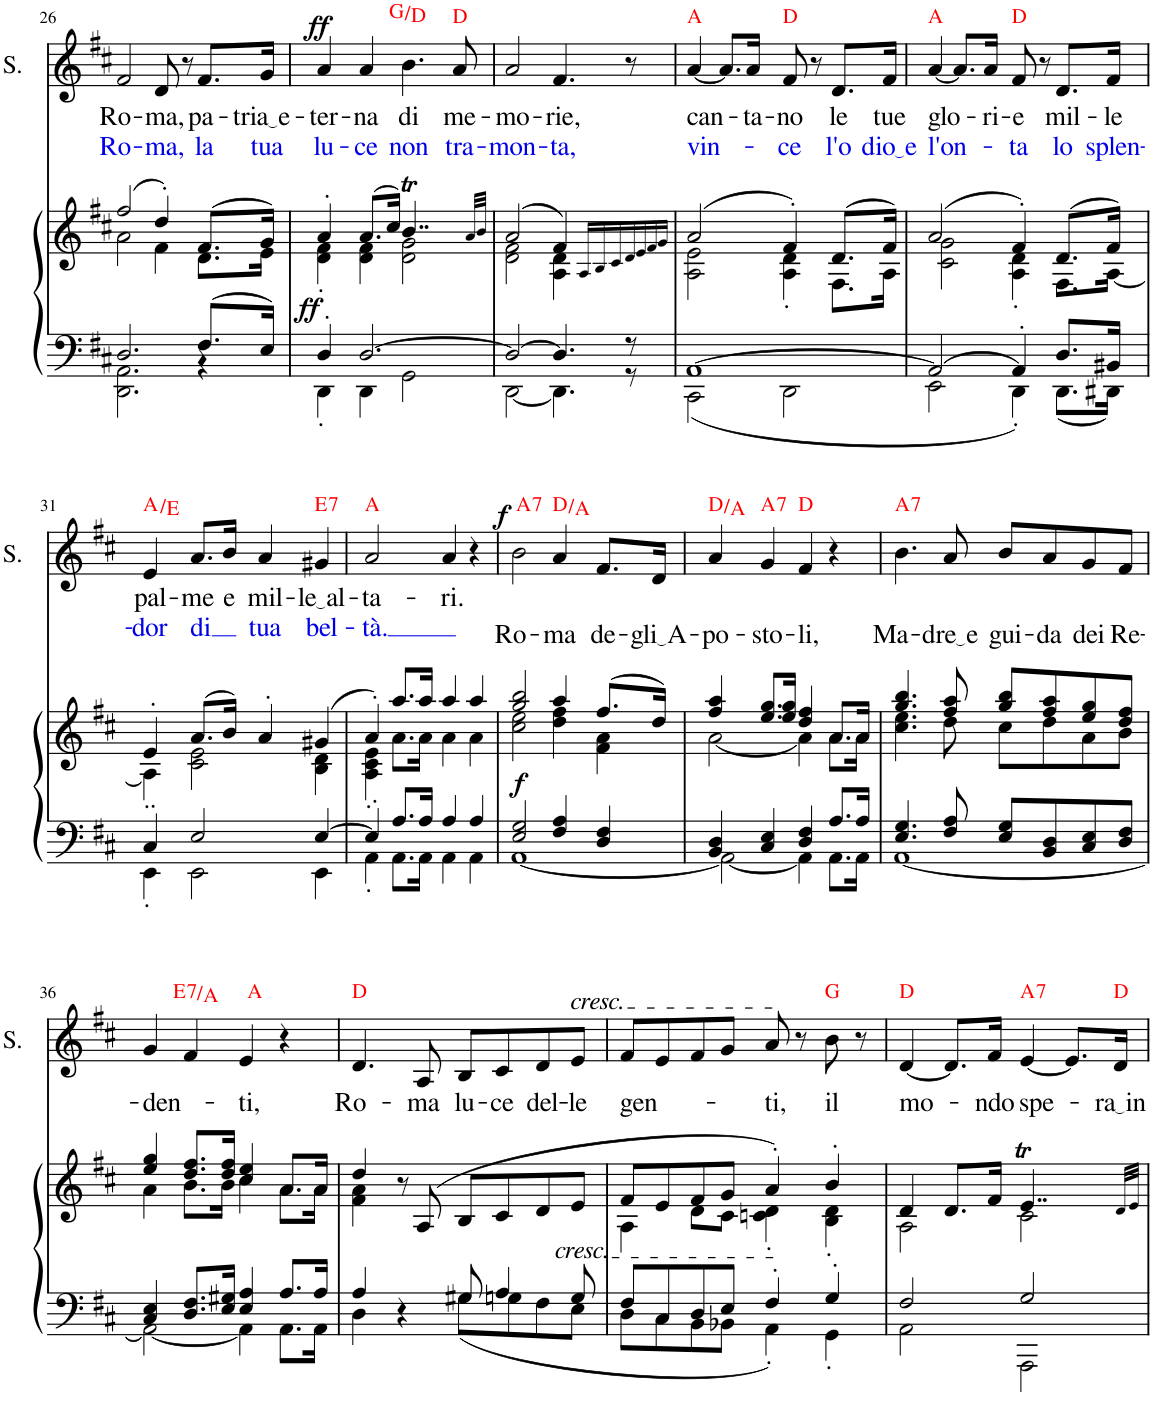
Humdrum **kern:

**kern	**kern	**dynam	**kern	**text	**text	**dynam	**harte
*part2	*part2	*part2	*part1	*part1	*part1	*part1	*part1
*staff3	*staff2	*staff2/3	*staff1	*staff1	*staff1	*staff1	*
*I"Organo	*	*	*I"Soprano	*	*	*	*
*	*	*	*I'S.	*	*	*	*
!!LO:PB:g=z
*clefF4	*clefG2	*	*clefG2	*	*	*	*
*k[f#c#]	*k[f#c#]	*	*k[f#c#]	*	*	*	*
*M4/4	*M4/4	*	*M4/4	*	*	*	*
*met(c)	*met(c)	*	*met(c)	*	*	*	*
=26	=26	=26	=26	=26	=26	=26	=26
*^	*^	*	*	*	*	*	*
!	!	!	!	!	!	!LO:LY:b	!LO:LY:b:color=#0000E7	!	!
2.D/	2.DD\ 2.AA\	(2ff#/	2a\	.	2f#/	Ro-	Ro-	.	.
!	!	!	!	!	!	!LO:LY:b	!LO:LY:b:color=#0000E7	!	!
.	.	4dd'/)	4f#\	.	8d/	-ma,	-ma,	.	.
.	.	.	.	.	8r	.	.	.	.
!	!	!	!	!	!	!LO:LY:b	!LO:LY:b:color=#0000E7	!	!
8.F#/L	4r	(8.f#/L	8.d\L	.	8.f#/L	pa-	la	.	.
!	!	!	!	!	!	!LO:LY:b	!LO:LY:b:color=#0000E7	!	!
16E/Jk	.	16g/Jk)	16e\Jk	.	16g/Jk	tria e	tua	.	.
=27	=27	=27	=27	=27	=27	=27	=27	=27	=27
!	!	!	!	!LO:DY:b	!	!LO:LY:b	!LO:LY:b:color=#0000E7	!LO:DY:a	!
4D'/	4DD'\	4a'/	4d\' 4f#\'	ff	4a/	-ter-	lu-	ff	.
!	!	!	!	!	!	!LO:LY:b	!LO:LY:b:color=#0000E7	!	!
[2.D/	4DD\	(8.a/L	4d\ 4f#\	.	4a/	-na	-ce	.	.
.	.	16cc#/Jk)	.	.	.	.	.	.	.
!	!	!	!	!	!	!LO:LY:b	!LO:LY:b:color=#0000E7	!	!
.	2GG\	4..bT/	2d\ 2g\	.	4.b\	di	non	.	G:maj/5
!	!	!	!	!	!	!LO:LY:b	!LO:LY:b:color=#0000E7	!	!
.	.	.	.	.	8a/	me-	tra-	.	D:maj
.	.	32a!/LLL	.	.	.	.	.	.	.
.	.	32b!/JJJ	.	.	.	.	.	.	.
=28	=28	=28	=28	=28	=28	=28	=28	=28	=28
!	!	!	!	!	!	!LO:LY:b	!LO:LY:b:color=#0000E7	!	!
2D/_	[2DD\	(2a/	2d\ 2f#\	.	2a/	-mo-	-mon-	.	.
!	!	!	!	!	!	!LO:LY:b	!LO:LY:b:color=#0000E7	!	!
4.D/]	4.DD\]	4f#/)	4A\ 4d\	.	4.f#/	-rie,	-ta,	.	.
*	*	*Xbrackettup	*	*	*	*	*	*	*
.	.	28A!/LL	4ryy	.	.	.	.	.	.
.	.	28B!/	.	.	.	.	.	.	.
.	.	28c#!/	.	.	.	.	.	.	.
.	.	28d!/	.	.	.	.	.	.	.
8r	8r	.	.	.	8r	.	.	.	.
.	.	28e!/	.	.	.	.	.	.	.
.	.	28f#!/	.	.	.	.	.	.	.
.	.	28g!/JJ	.	.	.	.	.	.	.
=29	=29	=29	=29	=29	=29	=29	=29	=29	=29
!	!	!	!	!	!	!LO:LY:b	!LO:LY:b:color=#0000E7	!	!
[1AA	2CC#\	(2a/	2A\ 2e\	.	[4a/	can-	vin-	.	A:maj
.	.	.	.	.	8.a/L]	.	.	.	.
!	!	!	!	!	!	!LO:LY:b	!	!	!
.	.	.	.	.	16a/Jk	-ta-	.	.	.
!	!	!	!	!	!	!LO:LY:b	!LO:LY:b:color=#0000E7	!	!
.	2DD\	4f#'/)	4A\' 4d\'	.	8f#/	-no	-ce	.	D:maj
.	.	.	.	.	8r	.	.	.	.
!	!	!	!	!	!	!LO:LY:b	!LO:LY:b:color=#0000E7	!	!
.	.	(8.d/L	8.F#\L	.	8.d/L	le	l'o	.	.
!	!	!	!	!	!	!LO:LY:b	!LO:LY:b:color=#0000E7	!	!
.	.	16f#/Jk)	16A\Jk	.	16f#/Jk	tue	dio e	.	.
=30	=30	=30	=30	=30	=30	=30	=30	=30	=30
!	!	!	!	!	!	!LO:LY:b	!LO:LY:b:color=#0000E7	!	!
2AA/_	2EE\	(2a/	2c#\ 2g\	.	[4a/	glo-	l'on-	.	A:maj
.	.	.	.	.	8.a/L]	.	.	.	.
!	!	!	!	!	!	!LO:LY:b	!	!	!
.	.	.	.	.	16a/Jk	-ri-	.	.	.
!	!	!	!	!	!	!LO:LY:b	!LO:LY:b:color=#0000E7	!	!
4AA'/]	4DD'\	4f#'/)	4A\' 4d\'	.	8f#/	-e	-ta	.	D:maj
.	.	.	.	.	8r	.	.	.	.
!	!	!	!	!	!	!LO:LY:b	!LO:LY:b:color=#0000E7	!	!
8.D/L	8.DD\L	(8.d/L	8.F#\L	.	8.d/L	mil-	lo	.	.
!	!	!	!	!	!	!LO:LY:b	!LO:LY:b:color=#0000E7	!	!
16BB#X/Jk	16DD#X\Jk	16f#/Jk)	[16A\Jk	.	16f#/Jk	-le	splen-	.	.
!!LO:LB:g=z
=31	=31	=31	=31	=31	=31	=31	=31	=31	=31
!	!	!	!	!	!	!LO:LY:b	!LO:LY:b:color=#0000E7	!	!
4C#'/	4EE'\	4e'/	4A'\]	.	4e/	pal-	-dor	.	A:maj/5
!	!	!	!	!	!	!LO:LY:b	!LO:LY:b:color=#0000E7	!	!
2E/	2EE\	(8.a/L	2c#\ 2e\	.	8.a/L	-me	di	.	.
!	!	!	!	!	!	!LO:LY:b	!	!	!
.	.	16b/Jk)	.	.	16b/Jk	e	.	.	.
!	!	!	!	!	!	!LO:LY:b	!LO:LY:b:color=#0000E7	!	!
.	.	4a'/	.	.	4a/	mil-	tua	.	.
!	!	!	!	!	!	!LO:LY:b	!LO:LY:b:color=#0000E7	!	!LO:H:kt=7
[4E/	4EE\	(4g#X/	4B\ 4d\	.	4g#X/	le al	bel-	.	E:7
=32	=32	=32	=32	=32	=32	=32	=32	=32	=32
!	!	!	!	!	!	!LO:LY:b	!LO:LY:b:color=#0000E7	!	!
4E'/]	4AA'\	4a'/)	4A\' 4c#\' 4e\'	.	2a/	-ta-	-tà.	.	A:maj
8.A/L	8.AA\L	8.aa/L	8.a\L	.	.	.	.	.	.
16A/Jk	16AA\Jk	16aa/Jk	16a\Jk	.	.	.	.	.	.
!	!	!	!	!	!	!LO:LY:b	!	!	!
4A/	4AA\	4aa/	4a\	.	4a/	-ri.	.	.	.
4A/	4AA\	4aa/	4a\	.	4r	.	.	.	.
=33	=33	=33	=33	=33	=33	=33	=33	=33	=33
!	!	!	!	!LO:DY:b	!	!LO:LY:b	!	!LO:DY:a	!LO:H:kt=7
2E/ 2G/	[1AA	2gg/ 2bb/	2cc#\ 2ee\	f	2b\	Ro-	.	f	A:7
!	!	!	!	!	!	!LO:LY:b	!	!	!
4F#/ 4A/	.	4aa/	4dd\ 4ff#\	.	4a/	-ma	.	.	D:maj/5
!	!	!	!	!	!	!LO:LY:b	!	!	!
4D/ 4F#/	.	(8.ff#/L	4f#\ 4a\	.	8.f#/L	de-	.	.	.
!	!	!	!	!	!	!LO:LY:b	!	!	!
.	.	16dd/Jk)	.	.	16d/Jk	gli A	.	.	.
=34	=34	=34	=34	=34	=34	=34	=34	=34	=34
!	!	!	!	!	!	!LO:LY:b	!	!	!
4BB/ 4D/	2AA\_	4ff#/ 4aa/	[2a\	.	4a/	-po-	.	.	D:maj/5
!	!	!	!	!	!	!LO:LY:b	!	!	!LO:H:kt=7
4C#/ 4E/	.	8.ee/ 8.gg/L	.	.	4g/	-sto-	.	.	A:7
.	.	16ee/ 16gg/Jk	.	.	.	.	.	.	.
!	!	!	!	!	!	!LO:LY:b	!	!	!
4D/ 4F#/	4AA\]	4dd/ 4ff#/	4a\]	.	4f#/	-li,	.	.	D:maj
8.A/L	8.AA\L	8.a/L	8.a\L	.	4r	.	.	.	.
16A/Jk	16AA\Jk	16a/Jk	16a\Jk	.	.	.	.	.	.
=35	=35	=35	=35	=35	=35	=35	=35	=35	=35
!	!	!	!	!	!	!LO:LY:b	!	!	!LO:H:kt=7
4.E/ 4.G/	[1AA	4.gg/ 4.bb/	4.cc#\ 4.ee\	.	4.b\	Ma-	.	.	A:7
!	!	!	!	!	!	!LO:LY:b	!	!	!
8F#/ 8A/	.	8ff#/ 8aa/	8dd\	.	8a/	dre e	.	.	.
!	!	!	!	!	!	!LO:LY:b	!	!	!
8E/ 8G/L	.	8gg/ 8bb/L	8cc#\L	.	8b/L	gui-	.	.	.
!	!	!	!	!	!	!LO:LY:b	!	!	!
8BB/ 8D/	.	8ff#/ 8aa/	8dd\	.	8a/	-da	.	.	.
!	!	!	!	!	!	!LO:LY:b	!	!	!
8C#/ 8E/	.	8ee/ 8gg/	8a\	.	8g/	dei	.	.	.
!	!	!	!	!	!	!LO:LY:b	!	!	!
8D/ 8F#/J	.	8dd/ 8ff#/J	8b\J	.	8f#/J	Re-	.	.	.
!!LO:LB:g=z
=36	=36	=36	=36	=36	=36	=36	=36	=36	=36
!	!	!	!	!	!	!LO:LY:b	!	!	!
4C#/ 4E/	2AA\_	4ee/ 4gg/	4a\	.	4g/	-den-	.	.	.
!	!	!	!	!	!	!	!	!	!LO:H:kt=7
8.D/ 8.F#/L	.	8.dd/ 8.ff#/L	8.b\L	.	4f#/	.	.	.	E:7/4
16E/ 16G#X/Jk	.	16dd/ 16ff#/Jk	16b\Jk	.	.	.	.	.	.
!	!	!	!	!	!	!LO:LY:b	!	!	!
4E/ 4A/	4AA\]	4cc#/ 4ee/	4cc#\	.	4e/	-ti,	.	.	A:maj
8.A/L	8.AA\L	8.a/L	8.a\L	.	4r	.	.	.	.
16A/Jk	16AA\Jk	16a/Jk	16a\Jk	.	.	.	.	.	.
=37	=37	=37	=37	=37	=37	=37	=37	=37	=37
!	!	!	!	!	!	!LO:LY:b	!	!	!
4A/	4D\	4dd/	4f#\ 4a\	.	4.d/	Ro-	.	.	D:maj
4r	4ryy	8r	2.ryy	.	.	.	.	.	.
!	!	!	!	!	!	!LO:LY:b	!	!	!
.	.	(8A/	.	.	8A/	-ma	.	.	.
!	!	!	!	!	!	!LO:LY:b	!	!	!
8G#X/	8G#\L	8B/L	.	.	8B/L	lu-	.	.	.
!	!	!	!	!	!	!LO:LY:b	!	!	!
4A/	8Gn\	8c#/	.	.	8c#/	-ce	.	.	.
!	!	!	!	!	!	!LO:LY:b	!	!	!
.	8F#\	8d/	.	.	8d/	del-	.	.	.
!	!	!	!	!	!LO:TX:a:i:t=cresc.	!	!	!	!
!	!	!LO:TX:b:i:t=cresc.	!	!	!	!	!	!	!
!	!	!	!	!	!	!LO:LY:b	!	!	!
8G/	8E\J	8e/J	.	.	8e/J	-le	.	.	.
=38	=38	=38	=38	=38	=38	=38	=38	=38	=38
!	!	!	!	!	!	!LO:LY:b	!	!	!
8F#/L	8D\L	8f#/L	4A\	.	8f#/L	gen-	.	.	.
8C#/	8C#\	8e/	.	.	8e/	.	.	.	.
8D/	8BB\	8f#/	8d\L	.	8f#/	.	.	.	.
8E/J	8BB-X\J	8g/J	8c#\J	.	8g/J	.	.	.	.
!	!	!	!	!	!	!LO:LY:b	!	!	!
4F#'/	4AA'\	4a'/)	4cn\' 4d\'	.	8a/	-ti,	.	.	.
.	.	.	.	.	8r	.	.	.	.
!	!	!	!	!	!	!LO:LY:b	!	!	!
4G'/	4GG'\	4b'/	4B\' 4d\'	.	8b\	il	.	.	G:maj
.	.	.	.	.	8r	.	.	.	.
=39	=39	=39	=39	=39	=39	=39	=39	=39	=39
!	!	!	!	!	!	!LO:LY:b	!	!	!
2F#/	2AA\	4d/	2A\	.	[4d/	mo-	.	.	D:maj
.	.	8.d/L	.	.	8.d/L]	.	.	.	.
!	!	!	!	!	!	!LO:LY:b	!	!	!
.	.	16f#/Jk	.	.	16f#/Jk	-ndo	.	.	.
!	!	!	!	!	!	!LO:LY:b	!	!	!LO:H:kt=7
2G/	2AAA\	4..eT/	2c#\	.	[4e/	spe-	.	.	A:7
.	.	.	.	.	8.e/L]	.	.	.	.
!	!	!	!	!	!	!LO:LY:b	!	!	!
.	.	32d!/LLL	.	.	16d/Jk	ra in	.	.	D:maj
.	.	32e!/JJJ	.	.	.	.	.	.	.
*v	*v	*	*	*	*	*	*	*	*
*	*v	*v	*	*	*	*	*	*
=	=	=	=	=	=	=	=
*-	*-	*-	*-	*-	*-	*-	*-
